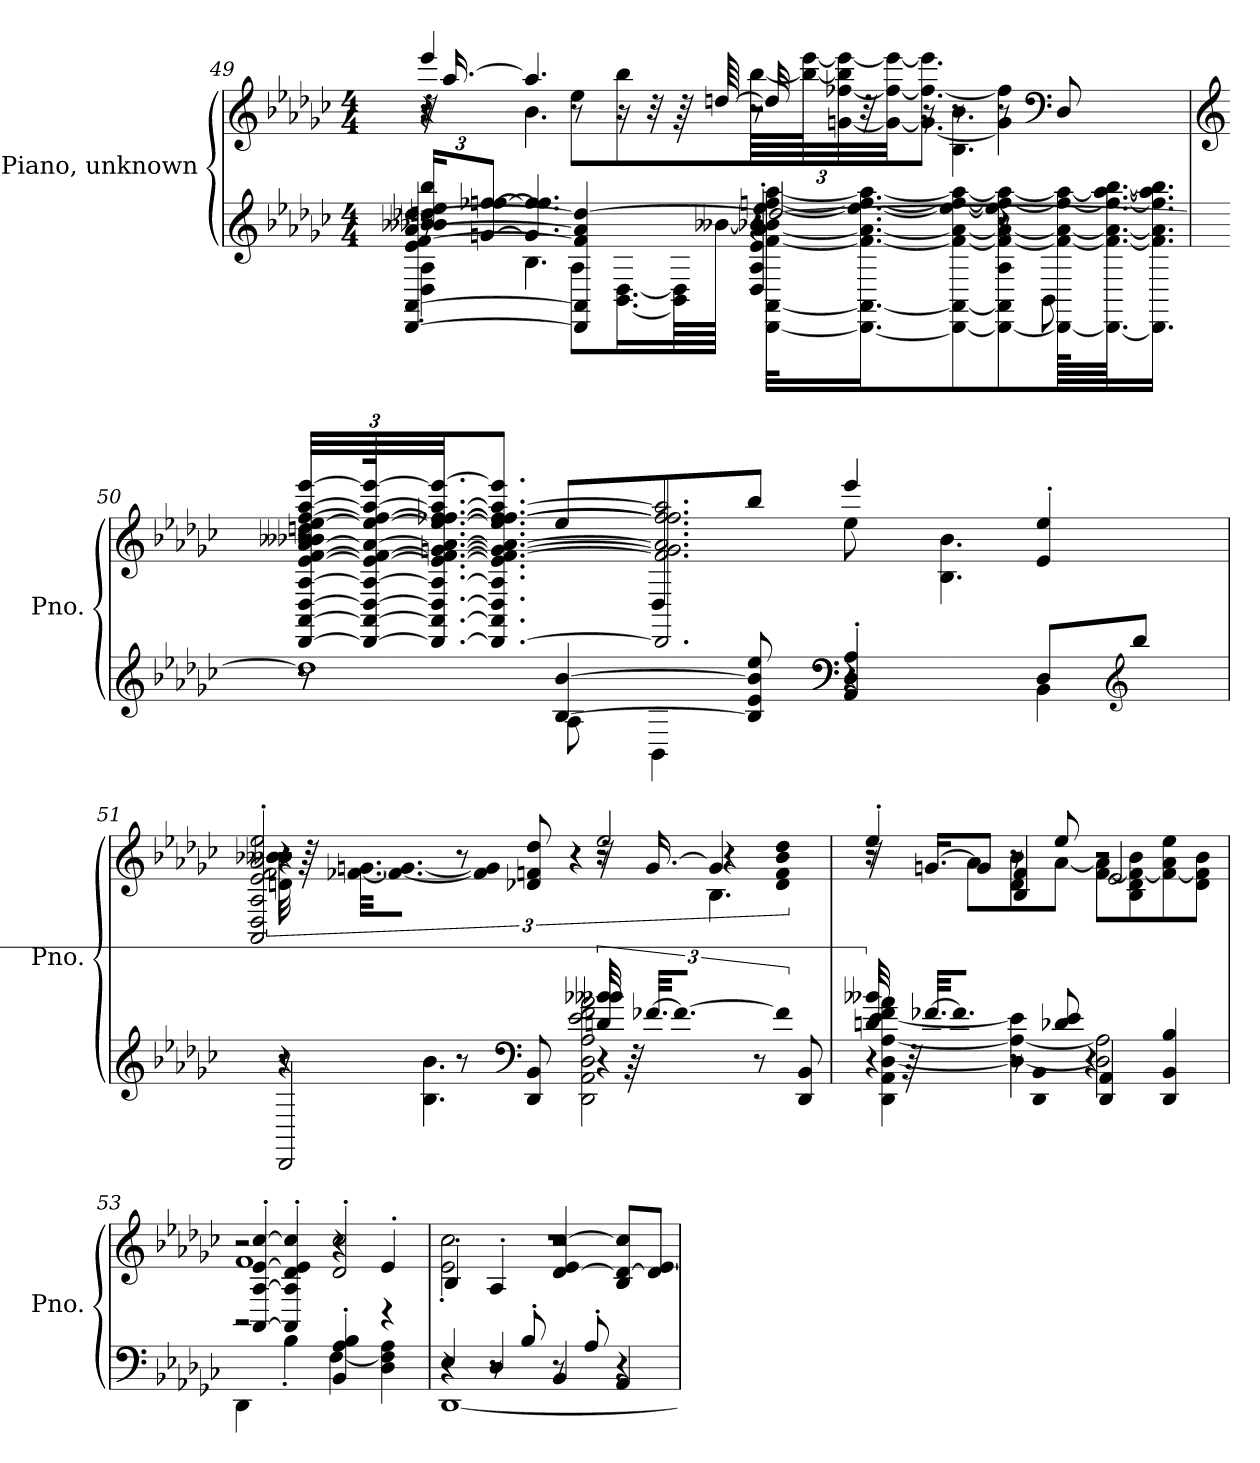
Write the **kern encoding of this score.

**kern	**kern
*part1	*part1
*staff2	*staff1
*I"Piano, unknown	*
*I'Pno.	*
!!LO:PB:g=z
*clefG2	*clefG2
*k[b-e-a-d-g-c-]	*k[b-e-a-d-g-c-]
*M4/4	*M4/4
*Xbrackettup	*
=49	=49
*^	*^
*	*^	*	*^
*	*	*^	*	*	*^
24b--X/ 24b-X/ 24ddn/ 24ee-/ 24bb-/KL	4D-\' 4A-\'	[4DD-/ [4AA-/ 4e-/ [4f/ [4a-/ [4dd-X/	8r	32r	4r	4eee-/	8r
.	.	.	.	[16.aa-/	.	.	.
[12gn/ [12ff-X/ [12ffn/J	.	.	.	.	.	.	.
4.g/] 4.ff-/] 4.ff/]	.	.	4.B-\	4.aa-/]	.	.	4.b-\
.	8A-\L	4DD-/] 4AA-/] 4f/] 4a-/] 4dd-/_	.	.	8ee-\L	8r	.
.	[16.BB-\ [16.D-\L	.	.	.	8bb-\	16r	.
.	.	.	.	.	.	32r	.
.	64BB-\] 64D-\]LL	.	.	.	.	64r	.
.	[64b--X\JJJJ	.	.	.	.	[64ddn/	.
*	*	*	*	*	*Xbrackettup	*	*
4D-/' 4A-/' 4e-/' 4b-X/'	[32DD-\ [32AA-\ [32f\ [32a-\ 32b--\] [32ee-\ [32ffn\ [32aa-\KLL	2dd-/_	4r	2r	[96bb-\LLL	32dd/]	8r
.	.	.	.	.	96bb-\_ [96eee-\J	.	.
.	.	.	.	.	[48gn\ [48ff-X\ 48bb-\] 48eee-\_	.	.
.	16.DD-\_ 16.AA-\_ 16.f\_ 16.a-\_ 16.ee-\_ 16.ff\_ 16.aa-\_J	.	.	.	.	32r	.
.	.	.	.	.	48g\_ 48ff-\_ 48eee-\_JJ	.	.
.	.	.	.	.	8.g\_ 8.ff-\_ 8.eee-\]J	16r	.
.	8DD-\_ 8AA-\_ 8f\_ 8a-\_ 8ee-\_ 8ff\_ 8aa-\_	.	.	.	.	8r	4.B-\ 4.b-\
4r	8DD-\_ 8AA-\] 8A-\ 8f\_ 8a-\_ 8ee-\] 8ff\_ 8aa-\_	.	8r	.	4g\] 4ff-\]	8r	.
*	*	*	*	*clefF4	*	*	*
.	128DD-\_ 128f\_ 128a-\_ 128ff\_ 128aa-\_KLLL	.	8BB-\	.	.	8D-/	.
.	64.DD-\_ 64.f\_ 64.a-\_ 64.ff\_ 64.aa-\_ [64.bb-\JJ	.	.	.	.	.	.
.	16.DD-\] 16.f\] 16.a-\] 16.ff\] 16.aa-\] 16.bb-\]JJ	.	.	.	.	.	.
*v	*v	*v	*v	*	*	*	*
*	*v	*v	*v	*v
!!LO:LB:g=z
=50	=50
*	*clefG2
*^	*^
*	*^	*	*^
8r	8r	1dd-]	8r	2r	[48DD-/ [48AA-/ [48D-/ [48A-/ [48e-/ [48f/ [48a-/ 48b--X/ 48b-X/ 48ddn/ [48ee-/ [48ff/ [48aa-/ [48eee-/LLL
.	.	.	.	.	96DD-/_ 96AA-/_ 96D-/_ 96A-/_ 96e-/_ 96f/_ 96a-/_ 96ee-/_ 96ff/_ 96aa-/_ 96eee-/_K
.	.	.	.	.	48.DD-/_ 48.AA-/_ 48.D-/_ 48.A-/_ 48.e-/_ 48.f/_ [48.gn/ 48.a-/_ 48.ee-/_ [48.ff-X/ 48.ff/_ 48.aa-/_ 48.eee-/_JJ
.	.	.	.	.	8.DD-/_ 8.AA-/] 8.D-/] 8.A-/] 8.e-/] 8.f/_ 8.g/_ 8.a-/_ 8.ee-/] 8.ff-/_ 8.ff/_ 8.aa-/_ 8.eee-/]J
[4B-/ [4b-/	8A-\	.	8ee-/L	.	.
.	4BB-\	.	8D-/	.	2.DD-/] 2.f/] 2.g/] 2.a-/] 2.ff-/] 2.ff/] 2.aa-/]
8B-/] 8e-/ 8b-/] 8ee-/	.	.	8bb-/J	.	.
*clefF4	*	*	*	*	*
4AA-/' 4D-/' 4A-/'	4r	.	4eee-/	8ee-\	.
.	.	.	.	4.B-\ 4.b-\	.
8D-/L	4BB-\	.	4e-/' 4ee-/'	.	.
*clefG2	*	*	*	*	*
8bb-/J	.	.	.	.	.
*	*	*	*	*v	*v
!!LO:LB:g=z
=51	=51	=51	=51	=51
*	*	*	*	*brackettup
*	*	*	*^	*^
4r	8r	2DD-/	4r	48dn\ 48b--X\ 48b-X\	2AA-/' 2D-/' 2A-/' 2e-/' 2f/' 2a-/' 2ee-/'	2r
.	.	.	.	96r	.	.
.	.	.	.	[48.f-X\ [48.gn\KKL	.	.
.	.	.	.	8.f-\_ 8.g\_J	.	.
.	4.B-\ 4.b-\	.	.	.	.	.
8r	.	.	8r	4f-\] 4g\]	.	.
*clefF4	*	*	*	*	*	*
8DD-/ 8BB-/	.	.	8d-X/ 8fn/ 8dd-/	.	.	.
*brackettup	*	*	*	*	*	*
48dn/ 48b--X/ 48b-X/	2DD-\ 2AA-\ 2D-\ 2A-\ 2e-\ 2f\ 2a-\	4r	2ee-/	4r	32r	8r
96r	.	.	.	.	.	.
[48.f-X/KKL	.	.	.	.	[16.g/	.
8.f-/J_	.	.	.	.	.	.
.	.	.	.	.	4.g/]	4.B-\
4f-/]	.	8r	.	8r	.	.
.	.	8DD-/ 8BB-/	.	8d-\ 8f\ 8b-\ 8dd-\	.	.
*	*	*	*	*	*v	*v
!!LO:LB:g=z
=52	=52	=52	=52	=52	=52
48dn/ 48b--X/	4DD-\ 4AA-\ [4D-\ [4A-\ [4e-\ 4f\ 4a-\	4r	32r	8r	4ee-'/
96r	.	.	.	.	.
[48.f-X/KKL	.	.	[16.gn/KL	.	.
8.f-/J]	.	.	.	.	.
.	.	.	8g/J]	8a-\L	.
4DD-/ 4BB-/	4D-\_ 4A-\_ 4e-\]	8r	8r	8d-\ 8b-\	4B-/ 4f/
.	.	8d-X/ 8e-/	8ee-/	[8a-\J	.
2r	2D-\] 2A-\]	4DD-/ 4AA-/	2r	[8f\ 8a-\]L	2e-/
.	.	.	.	8B-\ 8d-\ 8f\_ 8b-\	.
.	.	4DD-/ 4BB-/ 4B-/	.	8f\_ 8a-\ 8ee-\	.
.	.	.	.	8d-\ 8f\] 8b-\J	.
*	*v	*v	*	*	*
=53	=53	=53	=53	=53
2r	4DD-\	2r	1f	[4AA-/' [4A-/' [4e-/' [4cc-/'
.	4B-'\	.	.	4AA-/]' 4A-/]' 4d-/' 4e-/]' 4cc-/]'
4BB-/' 4A-/' 4B-/'	[4F\	2d-/' 2cc-/'	.	4r
4r	4D-\ 4F\] 4A-\	.	.	4e-'/
=54	=54	=54	=54	=54
*	*^	*	*	*
4E-/	[1DD-	4r	1r	2e-\' 2cc-\'	4B-'/
8r	.	4D-/	.	.	4A-'/
8B-'/	.	.	.	.	.
8r	.	4BB-/	.	2r	[4d-/ 4e-/ [4cc-/
8A-'/	.	.	.	.	.
4AA-/	.	4r	.	.	8B-/ 8d-/_ 8cc-/]L
.	.	.	.	.	8d-/_ 8e-/J
*v	*v	*v	*	*	*
*	*v	*v	*v
=	=
*-	*-
